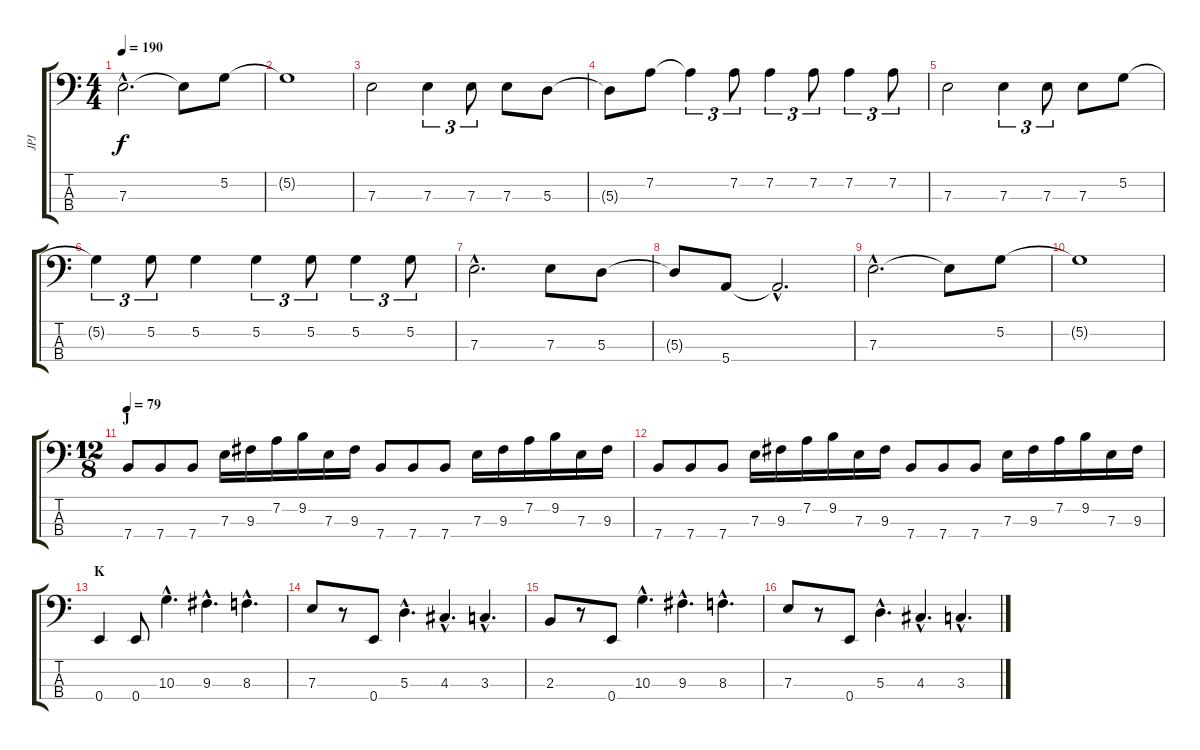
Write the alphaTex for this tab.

\track ("JPJ" "JPJ") {instrument electricbassfinger}
\staff {score tabs}
\tuning (G2 D2 A1 E1) {hide}
\ts (4 4)
\tempo 190
\clef f4
\ks c
7.3{hac}.2{d dy f} 7.3{t}.8 5.2.8 |
5.2{t}.1 |
7.3.2 7.3.4{tu (3 2)} 7.3.8{tu (3 2)} 7.3.8 5.3.8 |
5.3{t}.8 7.2.8 7.2{t}.4{tu (3 2)} 7.2.8{tu (3 2)} 7.2.4{tu (3 2)} 7.2.8{tu (3 2)} 7.2.4{tu (3 2)} 7.2.8{tu (3 2)} |
7.3.2 7.3.4{tu (3 2)} 7.3.8{tu (3 2)} 7.3.8 5.2.8 |
5.2{t}.4{tu (3 2)} 5.2.8{tu (3 2)} 5.2.4 5.2.4{tu (3 2)} 5.2.8{tu (3 2)} 5.2.4{tu (3 2)} 5.2.8{tu (3 2)} |
7.3{hac}.2{d} 7.3.8 5.3.8 |
5.3{t}.8 5.4.8 5.4{hac t}.2{d} |
7.3{hac}.2{d} 7.3{t}.8 5.2.8 |
5.2{t}.1 |
\ts (12 8)
\section ("" "J")
\tempo 79
7.4.8 7.4.8 7.4.8 7.3.16 9.3.16 7.2.16 9.2.16 7.3.16 9.3.16 7.4.8 7.4.8 7.4.8 7.3.16 9.3.16 7.2.16 9.2.16 7.3.16 9.3.16 |
7.4.8 7.4.8 7.4.8 7.3.16 9.3.16 7.2.16 9.2.16 7.3.16 9.3.16 7.4.8 7.4.8 7.4.8 7.3.16 9.3.16 7.2.16 9.2.16 7.3.16 9.3.16 |
\section ("" "K")
0.4.4 0.4.8 10.3{hac}.4{d} 9.3{hac}.4{d} 8.3{hac}.4{d} |
7.3.8 r.8 0.4.8 5.3{hac}.4{d} 4.3{hac}.4{d} 3.3{hac}.4{d} |
2.3.8 r.8 0.4.8 10.3{hac}.4{d} 9.3{hac}.4{d} 8.3{hac}.4{d} |
7.3.8 r.8 0.4.8 5.3{hac}.4{d} 4.3{hac}.4{d} 3.3{hac}.4{d}
